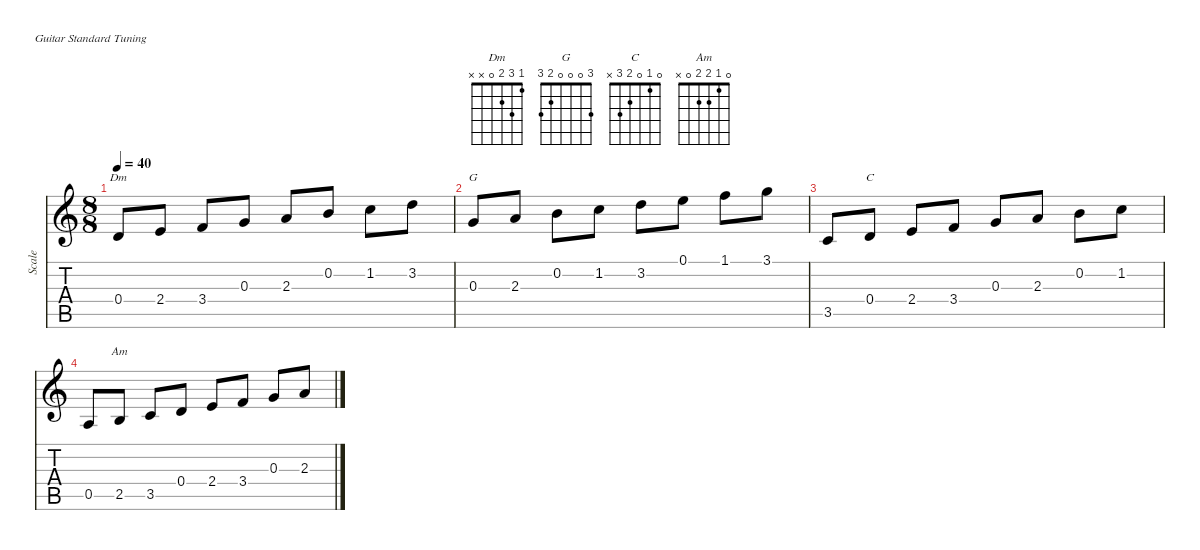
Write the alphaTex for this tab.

\defaultSystemsLayout 4
\hideDynamics
\bracketExtendMode nobrackets
\track ("Scale" "Scale") {defaultSystemsLayout 4 instrument acousticguitarsteel}
\staff {score tabs}
\tuning (E4 B3 G3 D3 A2 E2)
\chord ("Dm" 1 3 2 0 x x) {showfingering false}
\chord ("G" 3 0 0 0 2 3) {showfingering false}
\chord ("C" 0 1 0 2 3 x) {showfingering false}
\chord ("Am" 0 1 2 2 0 x) {showfingering false}
\ts (8 8)
\beaming (8 2 2 2 2)
\tempo 40
\clef g2
\ks c
0.4.8{ch "Dm" dy mf instrument acousticguitarsteel beam Up} 2.4.8{beam Up} 3.4.8{beam Up} 0.3.8{beam Up} 2.3.8{beam Up} 0.2.8{beam Up} 1.2.8{beam Down} 3.2.8{beam Down} |
0.3.8{ch "G" beam Up} 2.3.8{beam Up} 0.2.8{beam Down} 1.2.8{beam Down} 3.2.8{beam Down} 0.1.8{beam Down} 1.1.8{beam Down} 3.1.8{beam Down} |
3.5.8{beam Up} 0.4.8{ch "C" beam Up} 2.4.8{beam Up} 3.4.8{beam Up} 0.3.8{beam Up} 2.3.8{beam Up} 0.2.8{beam Down} 1.2.8{beam Down} |
0.5.8{beam Up} 2.5.8{ch "Am" beam Up} 3.5.8{beam Up} 0.4.8{beam Up} 2.4.8{beam Up} 3.4.8{beam Up} 0.3.8{beam Up} 2.3.8{beam Up}
